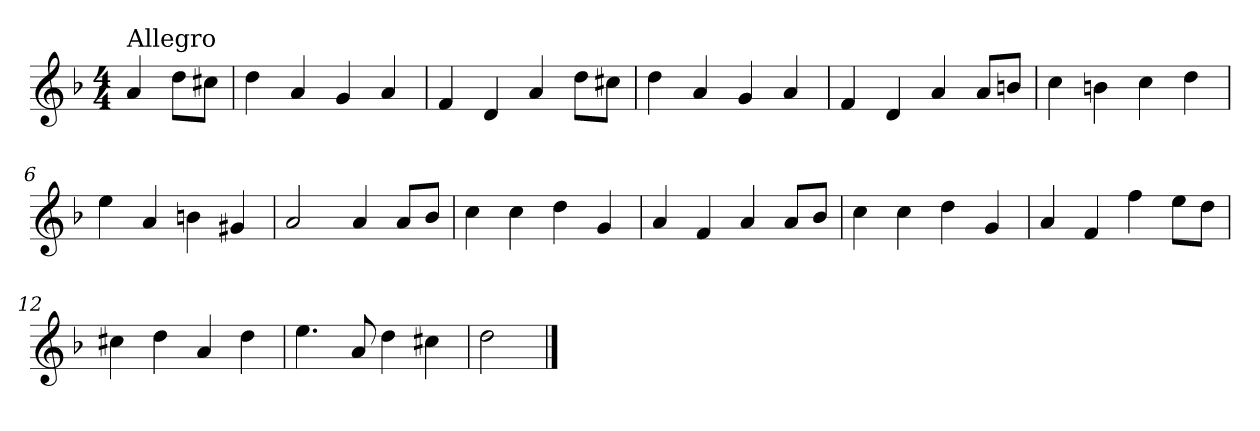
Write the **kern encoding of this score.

**kern
*part1
*staff1
*clefG2
*k[b-]
*F:
*M4/4
=
!LO:TX:a:t=Allegro
4a/
8dd\L
8cc#X\J
=1
4dd\
4a/
4g/
4a/
=2
4f/
4d/
4a/
8dd\L
8cc#X\J
=3
4dd\
4a/
4g/
4a/
=4
4f/
4d/
4a/
8a/L
8bn/J
!!LO:LB:g=z
=5
4cc\
4bn\
4cc\
4dd\
=6
4ee\
4a/
4bn\
4g#X/
=7
2a/
4a/
8a/L
8b-/J
=8
4cc\
4cc\
4dd\
4g/
=9
4a/
4f/
4a/
8a/L
8b-/J
=10
4cc\
4cc\
4dd\
4g/
!!LO:LB:g=z
=11
4a/
4f/
4ff\
8ee\L
8dd\J
=12
4cc#X\
4dd\
4a/
4dd\
=13
4.ee\
8a/
4dd\
4cc#X\
=14
2dd\
==
*-
